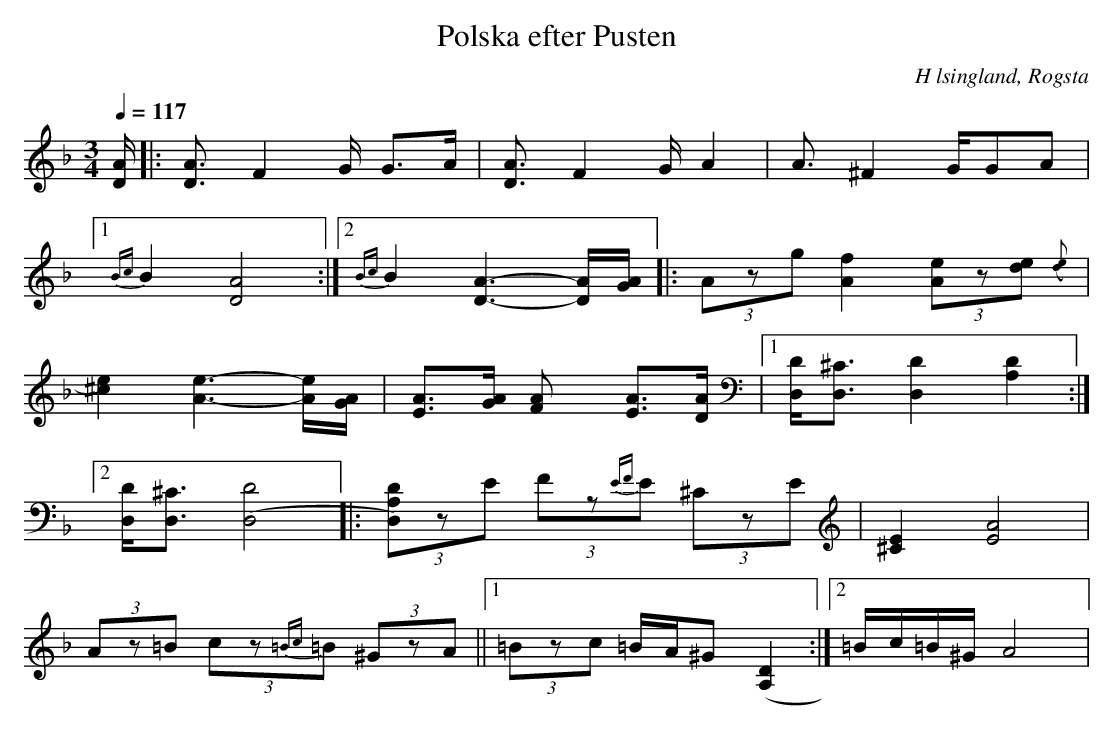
X:1
T:Polska efter Pusten
O:H lsingland, Rogsta
M:3/4
L:1/8
Q:1/4=117
K:Dm
[D/A/] |: [D3/2A3/2] F2G/ G>A | [D3/2A3/2] F2G/A2|A3/2 ^F2 G/GA|
[1 {Bc}B2 [D4A4] :|[2 {Bc}B2 [D3A3] -[D/A/][G/A/] |:(3Azg [A2f2] (3[Ae]z[de] {[d(e]}|
[^c2e2)] [A3e3] -[A/e/][A/G/]| [AE]>[AG] [A2F] [AE]>[AD] |[1[D,/D/][D,3/2^C3/2] [D,2D2] [D2A,2] :|
[2 [D,/D/][D,3/2^C3/2] [(D,4D4] |: (3[D,)A,D]zE (3Fz{EF}E (3^CzE | [^C2E2] [E4A4]|
(3Az=B (3cz{=Bc}=B (3^GzA||[1 (3=Bzc =B/A/^G ([A,D]2 :| [2 =B/c/=B/^G/ A4|
